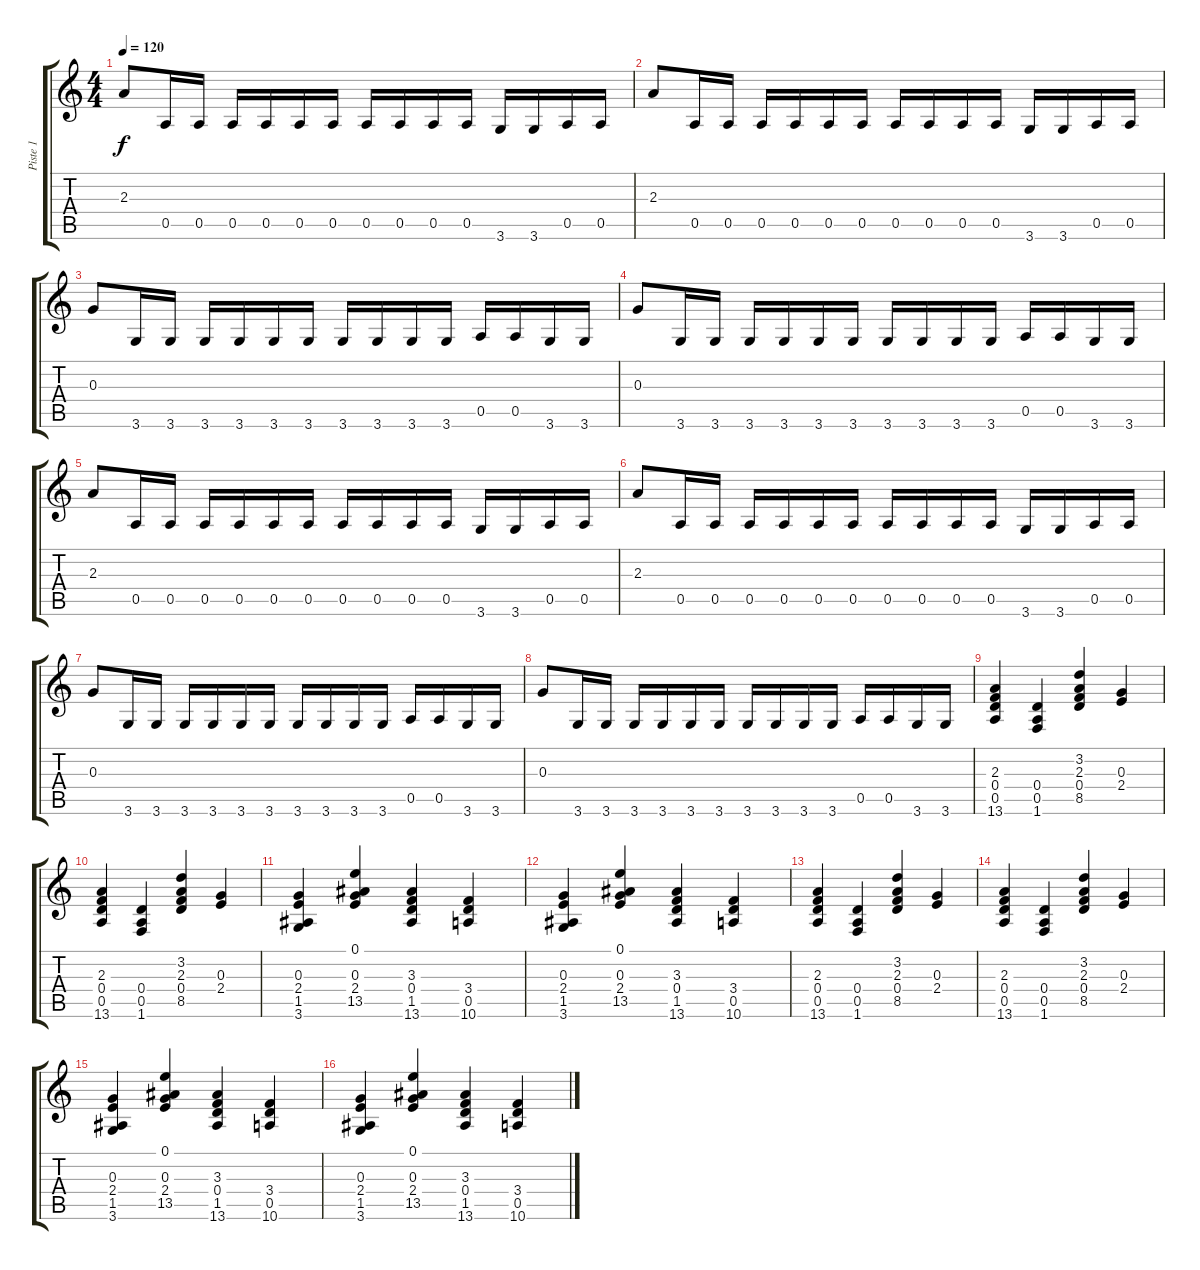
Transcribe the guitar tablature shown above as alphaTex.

\track ("Piste 1" "Piste 1") {instrument overdrivenguitar}
\staff {score tabs}
\tuning (E4 B3 G3 D3 A2 E2) {hide}
\ts (4 4)
\tempo 120
\clef g2
\ks c
2.3.8{dy f} 0.5.16 0.5.16 0.5.16 0.5.16 0.5.16 0.5.16 0.5.16 0.5.16 0.5.16 0.5.16 3.6.16 3.6.16 0.5.16 0.5.16 |
2.3.8 0.5.16 0.5.16 0.5.16 0.5.16 0.5.16 0.5.16 0.5.16 0.5.16 0.5.16 0.5.16 3.6.16 3.6.16 0.5.16 0.5.16 |
0.3.8 3.6.16 3.6.16 3.6.16 3.6.16 3.6.16 3.6.16 3.6.16 3.6.16 3.6.16 3.6.16 0.5.16 0.5.16 3.6.16 3.6.16 |
0.3.8 3.6.16 3.6.16 3.6.16 3.6.16 3.6.16 3.6.16 3.6.16 3.6.16 3.6.16 3.6.16 0.5.16 0.5.16 3.6.16 3.6.16 |
2.3.8 0.5.16 0.5.16 0.5.16 0.5.16 0.5.16 0.5.16 0.5.16 0.5.16 0.5.16 0.5.16 3.6.16 3.6.16 0.5.16 0.5.16 |
2.3.8 0.5.16 0.5.16 0.5.16 0.5.16 0.5.16 0.5.16 0.5.16 0.5.16 0.5.16 0.5.16 3.6.16 3.6.16 0.5.16 0.5.16 |
0.3.8 3.6.16 3.6.16 3.6.16 3.6.16 3.6.16 3.6.16 3.6.16 3.6.16 3.6.16 3.6.16 0.5.16 0.5.16 3.6.16 3.6.16 |
0.3.8 3.6.16 3.6.16 3.6.16 3.6.16 3.6.16 3.6.16 3.6.16 3.6.16 3.6.16 3.6.16 0.5.16 0.5.16 3.6.16 3.6.16 |
(2.3 0.4 0.5 13.6).4 (0.4 0.5 1.6).4 (3.2 2.3 0.4 8.5).4 (0.3 2.4).4 |
(2.3 0.4 0.5 13.6).4 (0.4 0.5 1.6).4 (3.2 2.3 0.4 8.5).4 (0.3 2.4).4 |
(0.3 2.4 1.5 3.6).4 (0.1 0.3 2.4 13.5).4 (3.3 0.4 1.5 13.6).4 (3.4 0.5 10.6).4 |
(0.3 2.4 1.5 3.6).4 (0.1 0.3 2.4 13.5).4 (3.3 0.4 1.5 13.6).4 (3.4 0.5 10.6).4 |
(2.3 0.4 0.5 13.6).4 (0.4 0.5 1.6).4 (3.2 2.3 0.4 8.5).4 (0.3 2.4).4 |
(2.3 0.4 0.5 13.6).4 (0.4 0.5 1.6).4 (3.2 2.3 0.4 8.5).4 (0.3 2.4).4 |
(0.3 2.4 1.5 3.6).4 (0.1 0.3 2.4 13.5).4 (3.3 0.4 1.5 13.6).4 (3.4 0.5 10.6).4 |
(0.3 2.4 1.5 3.6).4 (0.1 0.3 2.4 13.5).4 (3.3 0.4 1.5 13.6).4 (3.4 0.5 10.6).4
